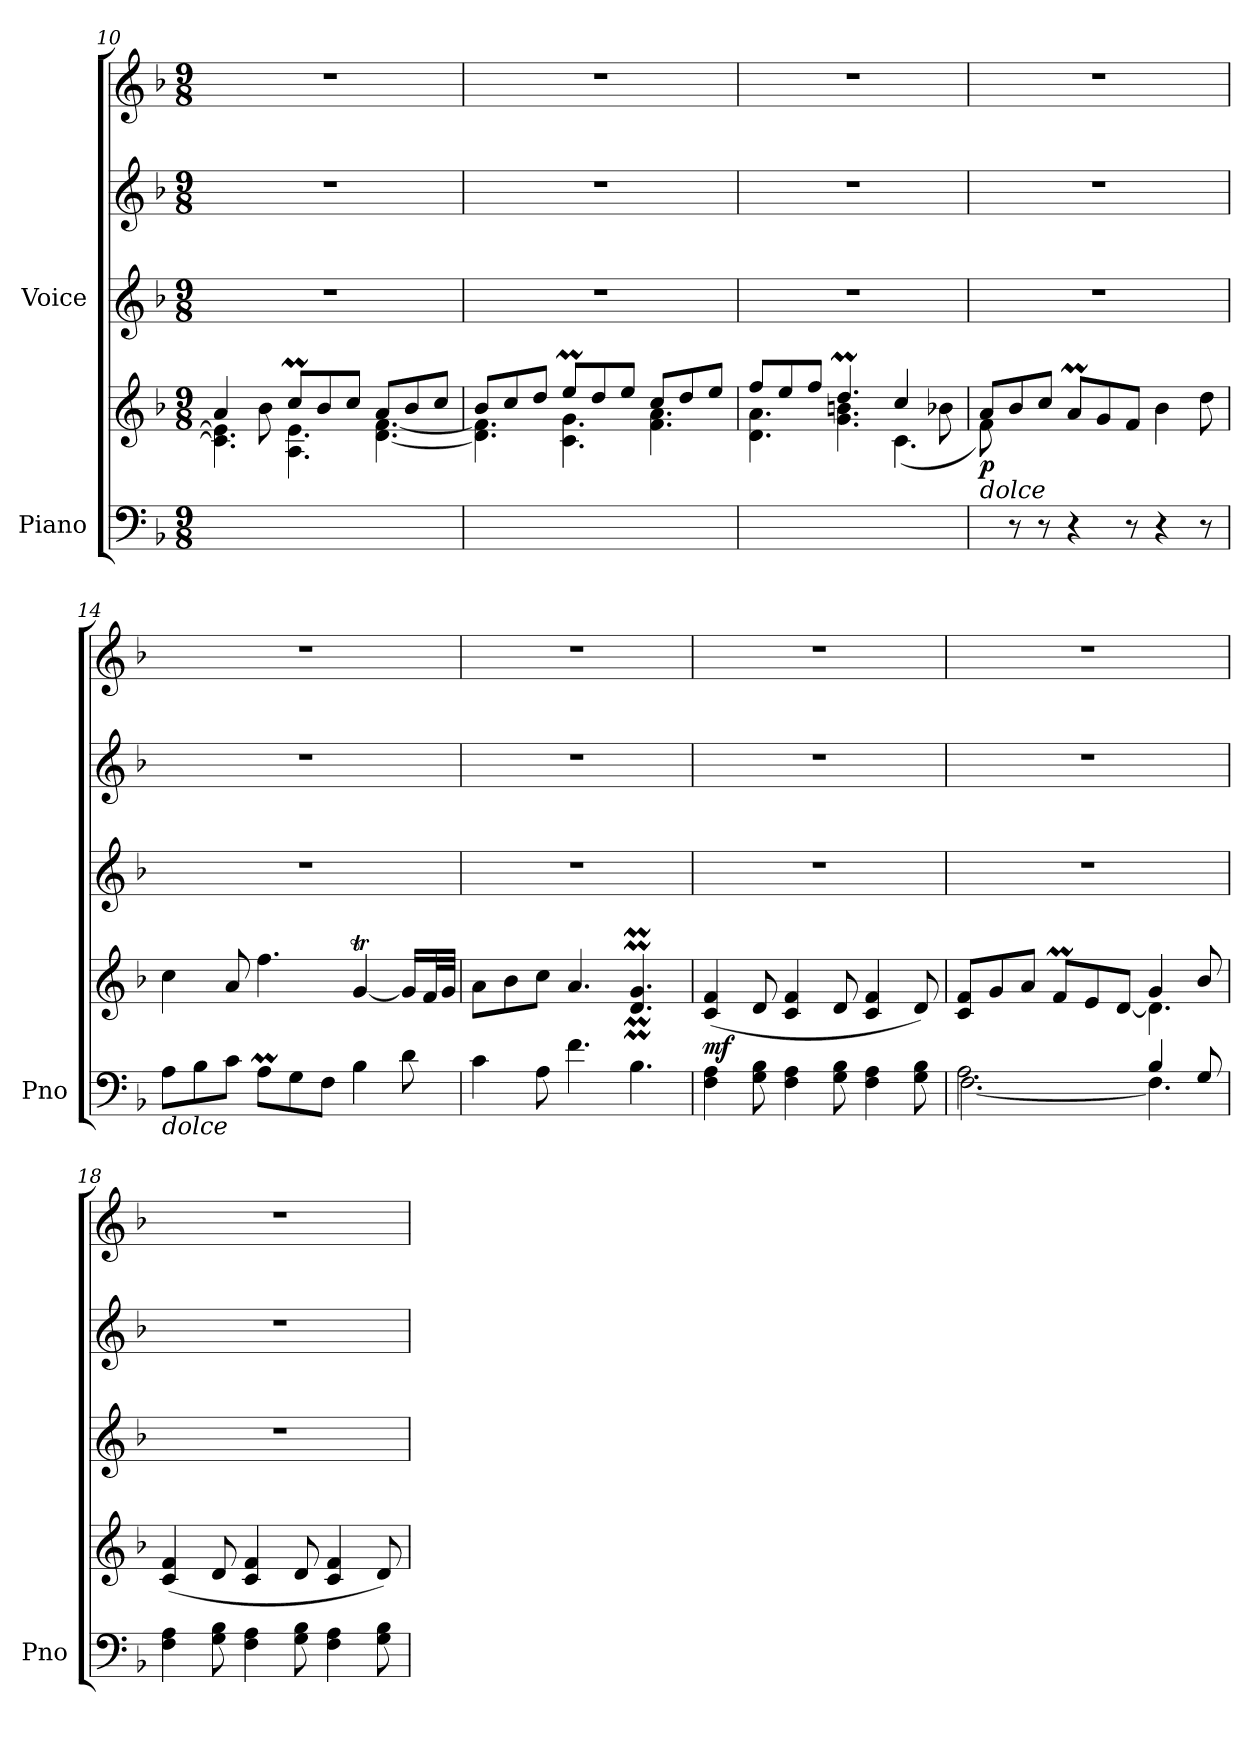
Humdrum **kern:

**kern	**kern	**dynam	**kern	**kern	**kern
*part2	*part2	*part2	*part1	*part1	*part1
*staff5	*staff4	*staff4/5	*staff3	*staff2	*staff1
*I"Piano	*	*	*I"Voice	*	*
*I'Pno	*	*	*	*	*
!!LO:LB:g=z
*clefF4	*clefG2	*	*clefG2	*clefG2	*clefG2
*k[b-]	*k[b-]	*	*k[b-]	*k[b-]	*k[b-]
*M9/8	*M9/8	*	*M9/8	*M9/8	*M9/8
=10	=10	=10	=10	=10	=10
*	*^	*	*	*	*
1ryy	4a/	4.c\] 4.e\]	.	8%9r	8%9r	8%9r
.	8b-\	.	.	.	.	.
.	8ccM/L	4.A\ 4.e\	.	.	.	.
.	8b-/	.	.	.	.	.
.	8cc/J	.	.	.	.	.
.	8a/L	[<4.d\ [<4.f\	.	.	.	.
.	8b-/	.	.	.	.	.
8ryy	8cc/J	.	.	.	.	.
=11	=11	=11	=11	=11	=11	=11
1ryy	8b-/L	4.d\] 4.f\]	.	8%9r	8%9r	8%9r
.	8cc/	.	.	.	.	.
.	8dd/J	.	.	.	.	.
.	8eem/L	4.c\ 4.g\	.	.	.	.
.	8dd/	.	.	.	.	.
.	8ee/J	.	.	.	.	.
.	8cc/L	4.f\ 4.a\	.	.	.	.
.	8dd/	.	.	.	.	.
8ryy	8ee/J	.	.	.	.	.
=12	=12	=12	=12	=12	=12	=12
1ryy	8ff/L	4.d\ 4.a\	.	8%9r	8%9r	8%9r
.	8ee/	.	.	.	.	.
.	8ff/J	.	.	.	.	.
.	4.ddM/	4.g\ 4.bn\	.	.	.	.
.	4cc/	(<4.c\	.	.	.	.
8ryy	8b-X\	.	.	.	.	.
!!LO:LB:g=z
=13	=13	=13	=13	=13	=13	=13
!	!LO:TX:b:i:t=dolce	!	!	!	!	!
!	!	!	!LO:DY:b	!	!	!
8ryy	8a/L	8f\)	p	8%9r	8%9r	8%9r
8r	8b-/	1ryy	.	.	.	.
8r	8cc/J	.	.	.	.	.
4r	8am/L	.	.	.	.	.
.	8g/	.	.	.	.	.
8r	8f/J	.	.	.	.	.
4r	4b-\	.	.	.	.	.
8r	8dd\	.	.	.	.	.
*	*v	*v	*	*	*	*
=14	=14	=14	=14	=14	=14
!LO:TX:b:i:t=dolce	!	!	!	!	!
8A\L	4cc\	.	8%9r	8%9r	8%9r
8B-\	.	.	.	.	.
8c\J	8a/	.	.	.	.
8Am\L	4.ff\	.	.	.	.
8G\	.	.	.	.	.
8F\J	.	.	.	.	.
4B-\	[4gT/	.	.	.	.
8d\	16gTTT/LL]	.	.	.	.
.	32f/L	.	.	.	.
.	32g/JJJ	.	.	.	.
=15	=15	=15	=15	=15	=15
4c\	8a\L	.	8%9r	8%9r	8%9r
.	8b-\	.	.	.	.
8A\	8cc\J	.	.	.	.
4.f\	4.a/	.	.	.	.
4.B-\	4.d/M 4.g/M	.	.	.	.
!!LO:PB:g=z
=16	=16	=16	=16	=16	=16
!	!	!LO:DY:b	!	!	!
4F\ 4A\	(>4c/ 4f/	mf	8%9r	8%9r	8%9r
8G\ 8B-\	8d/	.	.	.	.
4F\ 4A\	4c/ 4f/	.	.	.	.
8G\ 8B-\	8d/	.	.	.	.
4F\ 4A\	4c/ 4f/	.	.	.	.
8G\ 8B-\	8d/)	.	.	.	.
=17	=17	=17	=17	=17	=17
*^	*^	*	*	*	*
2.A\	[2.F\	8c/ 8f/L	2.ryy	.	8%9r	8%9r	8%9r
.	.	8g/	.	.	.	.	.
.	.	8a/J	.	.	.	.	.
.	.	8fM/L	.	.	.	.	.
.	.	8e/	.	.	.	.	.
.	.	[<8d/J	.	.	.	.	.
4B-/	4.F\]	4g/	4.d\]	.	.	.	.
8G/	.	8b-/	.	.	.	.	.
*v	*v	*	*	*	*	*	*
*	*v	*v	*	*	*	*
=18	=18	=18	=18	=18	=18
4F\ 4A\	(>4c/ 4f/	.	8%9r	8%9r	8%9r
8G\ 8B-\	8d/	.	.	.	.
4F\ 4A\	4c/ 4f/	.	.	.	.
8G\ 8B-\	8d/	.	.	.	.
4F\ 4A\	4c/ 4f/	.	.	.	.
8G\ 8B-\	8d/)	.	.	.	.
=	=	=	=	=	=
*-	*-	*-	*-	*-	*-
